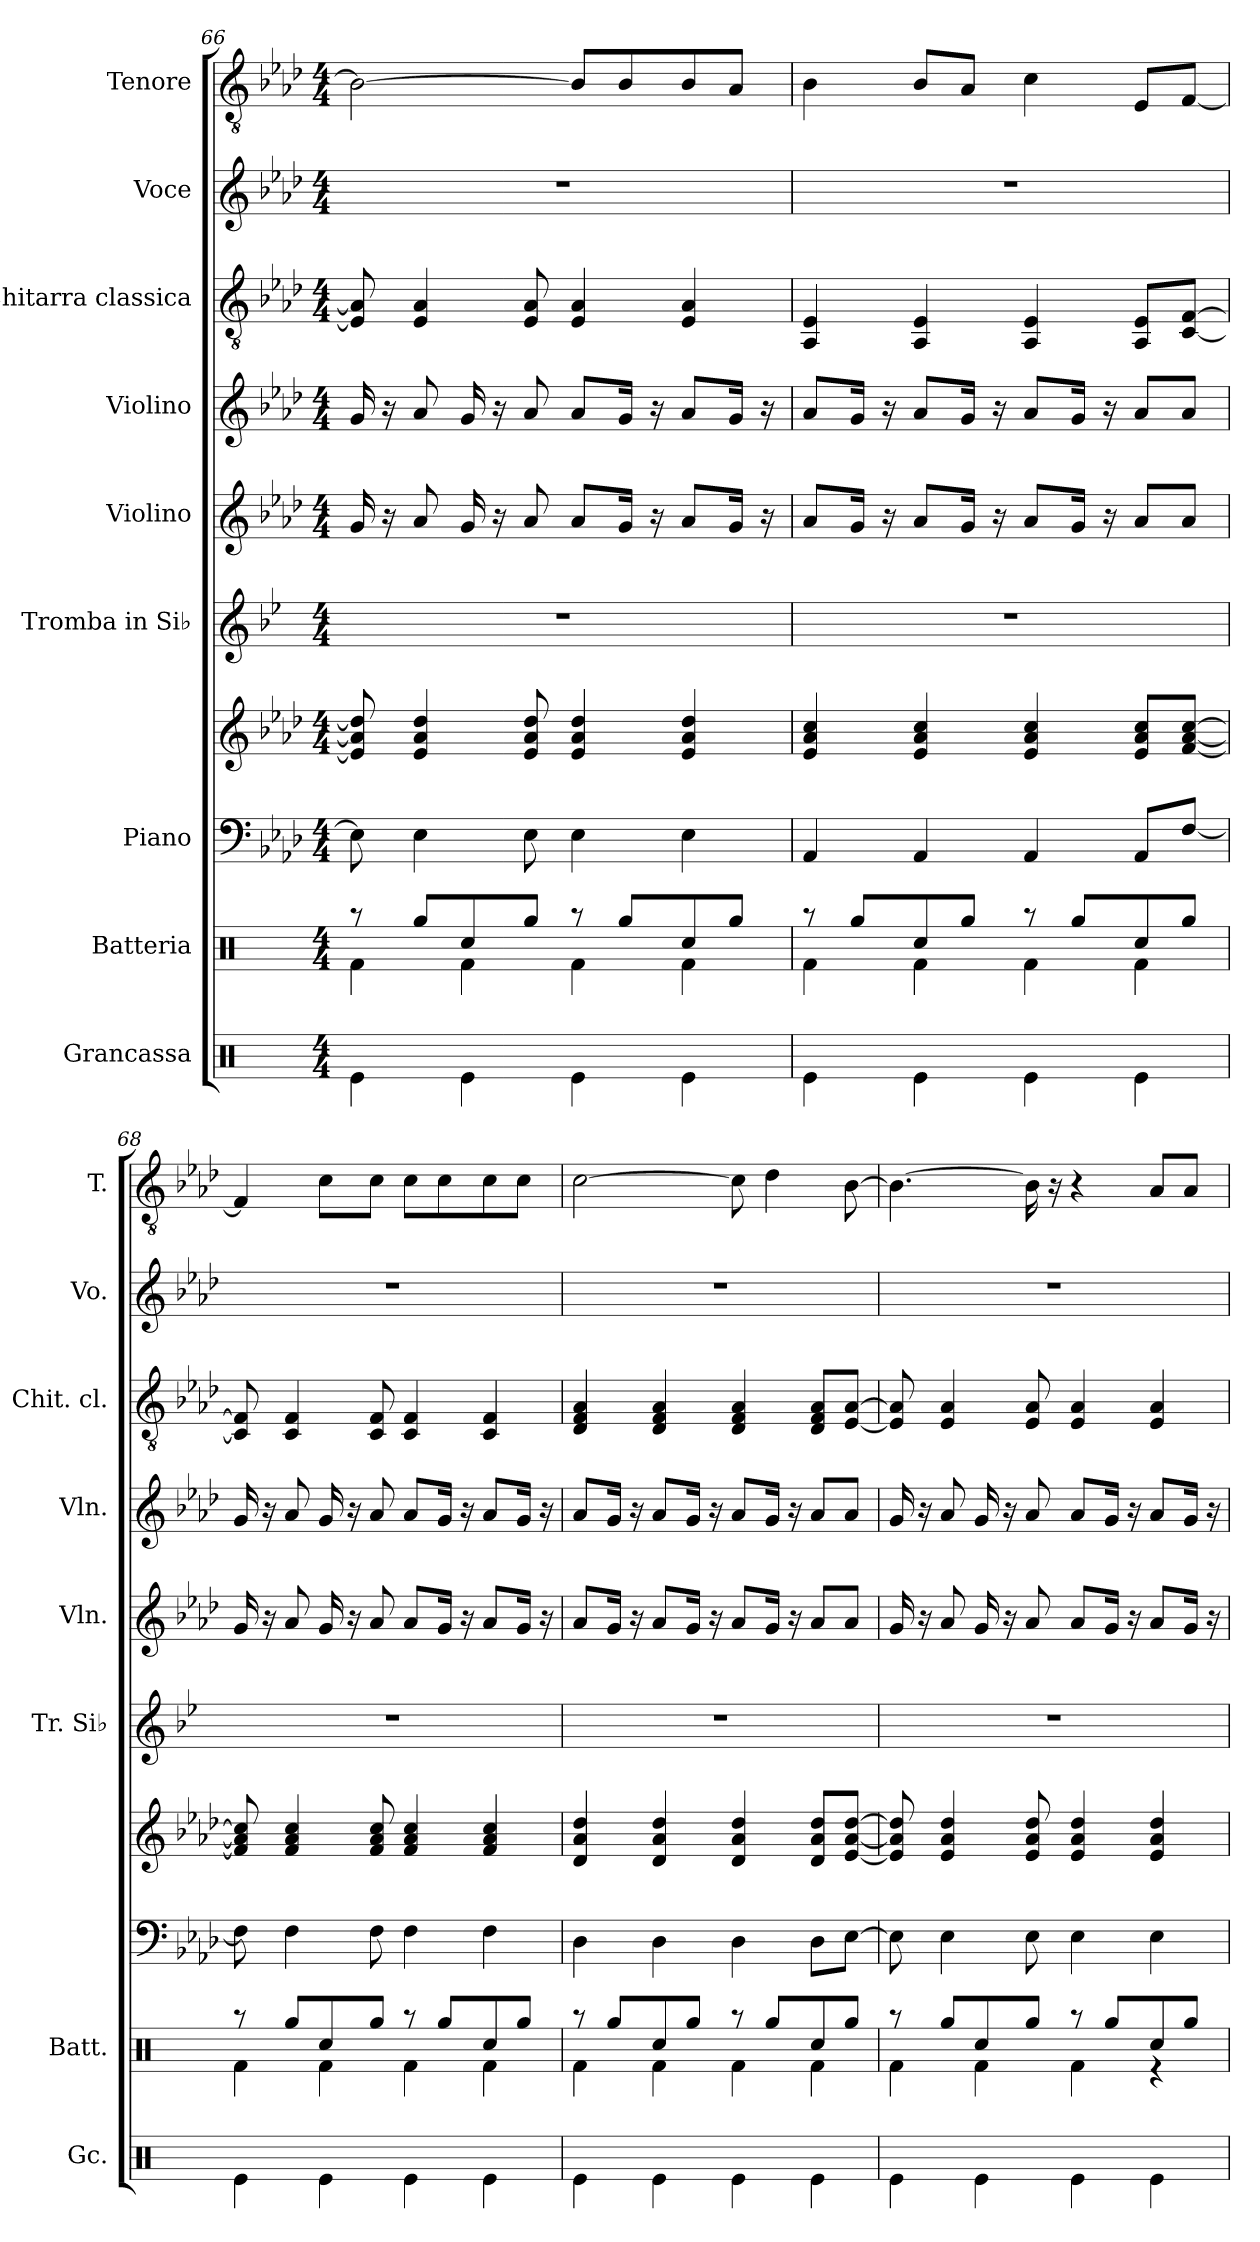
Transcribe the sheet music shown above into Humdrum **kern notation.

**kern	**kern	**kern	**kern	**kern	**kern	**kern	**kern	**kern	**kern
*part9	*part8	*part7	*part7	*part6	*part5	*part4	*part3	*part2	*part1
*staff10	*staff9	*staff8	*staff7	*staff6	*staff5	*staff4	*staff3	*staff2	*staff1
*I"Grancassa	*I"Batteria	*I"Piano	*	*I"Tromba in Si♭	*I"Violino	*I"Violino	*I"Chitarra classica	*I"Voce	*I"Tenore
*I'Gc.	*I'Batt.	*	*	*I'Tr. Si♭	*I'Vln.	*I'Vln.	*I'Chit. cl.	*I'Vo.	*I'T.
!!LO:PB:g=z
*clefX	*clefX	*clefF4	*clefG2	*clefG2	*clefG2	*clefG2	*clefGv2	*clefG2	*clefGv2
*	*	*	*	*ITrd1c2	*	*	*	*	*
*k[]	*k[]	*k[b-e-a-d-]	*k[b-e-a-d-]	*k[b-e-a-d-]	*k[b-e-a-d-]	*k[b-e-a-d-]	*k[b-e-a-d-]	*k[b-e-a-d-]	*k[b-e-a-d-]
*M4/4	*M4/4	*M4/4	*M4/4	*M4/4	*M4/4	*M4/4	*M4/4	*M4/4	*M4/4
=66	=66	=66	=66	=66	=66	=66	=66	=66	=66
*	*^	*	*	*	*	*	*	*	*
4Re\	8r	4Rf\	8E-\]	8e-/] 8a-/] 8dd-/]	1r	16g/	16g/	8E-/] 8A-/]	1r	2B-\_
.	.	.	.	.	.	16r	16r	.	.	.
.	8Rgg/L	.	4E-\	4e-/ 4a-/ 4dd-/	.	8a-/	8a-/	4E-/ 4A-/	.	.
4Re\	8Rcc/	4Rf\	.	.	.	16g/	16g/	.	.	.
.	.	.	.	.	.	16r	16r	.	.	.
.	8Rgg/J	.	8E-\	8e-/ 8a-/ 8dd-/	.	8a-/	8a-/	8E-/ 8A-/	.	.
4Re\	8r	4Rf\	4E-\	4e-/ 4a-/ 4dd-/	.	8a-/L	8a-/L	4E-/ 4A-/	.	8B-/L]
.	8Rgg/L	.	.	.	.	16g/Jk	16g/Jk	.	.	8B-/
.	.	.	.	.	.	16r	16r	.	.	.
4Re\	8Rcc/	4Rf\	4E-\	4e-/ 4a-/ 4dd-/	.	8a-/L	8a-/L	4E-/ 4A-/	.	8B-/
.	8Rgg/J	.	.	.	.	16g/Jk	16g/Jk	.	.	8A-/J
.	.	.	.	.	.	16r	16r	.	.	.
=67	=67	=67	=67	=67	=67	=67	=67	=67	=67	=67
4Re\	8r	4Rf\	4AA-/	4e-/ 4a-/ 4cc/	1r	8a-/L	8a-/L	4AA-/ 4E-/	1r	4B-\
.	8Rgg/L	.	.	.	.	16g/Jk	16g/Jk	.	.	.
.	.	.	.	.	.	16r	16r	.	.	.
4Re\	8Rcc/	4Rf\	4AA-/	4e-/ 4a-/ 4cc/	.	8a-/L	8a-/L	4AA-/ 4E-/	.	8B-/L
.	8Rgg/J	.	.	.	.	16g/Jk	16g/Jk	.	.	8A-/J
.	.	.	.	.	.	16r	16r	.	.	.
4Re\	8r	4Rf\	4AA-/	4e-/ 4a-/ 4cc/	.	8a-/L	8a-/L	4AA-/ 4E-/	.	4c\
.	8Rgg/L	.	.	.	.	16g/Jk	16g/Jk	.	.	.
.	.	.	.	.	.	16r	16r	.	.	.
4Re\	8Rcc/	4Rf\	8AA-/L	8e-/ 8a-/ 8cc/L	.	8a-/L	8a-/L	8AA-/ 8E-/L	.	8E-/L
.	8Rgg/J	.	[8F/J	[8f/ [8a-/ [8cc/J	.	8a-/J	8a-/J	[8C/ [8F/J	.	[8F/J
=68	=68	=68	=68	=68	=68	=68	=68	=68	=68	=68
4Re\	8r	4Rf\	8F\]	8f/] 8a-/] 8cc/]	1r	16g/	16g/	8C/] 8F/]	1r	4F/]
.	.	.	.	.	.	16r	16r	.	.	.
.	8Rgg/L	.	4F\	4f/ 4a-/ 4cc/	.	8a-/	8a-/	4C/ 4F/	.	.
4Re\	8Rcc/	4Rf\	.	.	.	16g/	16g/	.	.	8c\L
.	.	.	.	.	.	16r	16r	.	.	.
.	8Rgg/J	.	8F\	8f/ 8a-/ 8cc/	.	8a-/	8a-/	8C/ 8F/	.	8c\J
4Re\	8r	4Rf\	4F\	4f/ 4a-/ 4cc/	.	8a-/L	8a-/L	4C/ 4F/	.	8c\L
.	8Rgg/L	.	.	.	.	16g/Jk	16g/Jk	.	.	8c\
.	.	.	.	.	.	16r	16r	.	.	.
4Re\	8Rcc/	4Rf\	4F\	4f/ 4a-/ 4cc/	.	8a-/L	8a-/L	4C/ 4F/	.	8c\
.	8Rgg/J	.	.	.	.	16g/Jk	16g/Jk	.	.	8c\J
.	.	.	.	.	.	16r	16r	.	.	.
!!LO:PB:g=z
=69	=69	=69	=69	=69	=69	=69	=69	=69	=69	=69
4Re\	8r	4Rf\	4D-\	4d-/ 4a-/ 4dd-/	1r	8a-/L	8a-/L	4D-/ 4F/ 4A-/	1r	[2c\
.	8Rgg/L	.	.	.	.	16g/Jk	16g/Jk	.	.	.
.	.	.	.	.	.	16r	16r	.	.	.
4Re\	8Rcc/	4Rf\	4D-\	4d-/ 4a-/ 4dd-/	.	8a-/L	8a-/L	4D-/ 4F/ 4A-/	.	.
.	8Rgg/J	.	.	.	.	16g/Jk	16g/Jk	.	.	.
.	.	.	.	.	.	16r	16r	.	.	.
4Re\	8r	4Rf\	4D-\	4d-/ 4a-/ 4dd-/	.	8a-/L	8a-/L	4D-/ 4F/ 4A-/	.	8c\]
.	8Rgg/L	.	.	.	.	16g/Jk	16g/Jk	.	.	4d-\
.	.	.	.	.	.	16r	16r	.	.	.
4Re\	8Rcc/	4Rf\	8D-\L	8d-/ 8a-/ 8dd-/L	.	8a-/L	8a-/L	8D-/ 8F/ 8A-/L	.	.
.	8Rgg/J	.	[8E-\J	[8e-/ [8a-/ [8dd-/J	.	8a-/J	8a-/J	[8E-/ [8A-/J	.	[8B-\
=70	=70	=70	=70	=70	=70	=70	=70	=70	=70	=70
4Re\	8r	4Rf\	8E-\]	8e-/] 8a-/] 8dd-/]	1r	16g/	16g/	8E-/] 8A-/]	1r	4.B-\_
.	.	.	.	.	.	16r	16r	.	.	.
.	8Rgg/L	.	4E-\	4e-/ 4a-/ 4dd-/	.	8a-/	8a-/	4E-/ 4A-/	.	.
4Re\	8Rcc/	4Rf\	.	.	.	16g/	16g/	.	.	.
.	.	.	.	.	.	16r	16r	.	.	.
.	8Rgg/J	.	8E-\	8e-/ 8a-/ 8dd-/	.	8a-/	8a-/	8E-/ 8A-/	.	16B-\]
.	.	.	.	.	.	.	.	.	.	16r
4Re\	8r	4Rf\	4E-\	4e-/ 4a-/ 4dd-/	.	8a-/L	8a-/L	4E-/ 4A-/	.	4r
.	8Rgg/L	.	.	.	.	16g/Jk	16g/Jk	.	.	.
.	.	.	.	.	.	16r	16r	.	.	.
4Re\	8Rcc/	4r	4E-\	4e-/ 4a-/ 4dd-/	.	8a-/L	8a-/L	4E-/ 4A-/	.	8A-/L
.	8Rgg/J	.	.	.	.	16g/Jk	16g/Jk	.	.	8A-/J
.	.	.	.	.	.	16r	16r	.	.	.
*	*v	*v	*	*	*	*	*	*	*	*
=	=	=	=	=	=	=	=	=	=
*-	*-	*-	*-	*-	*-	*-	*-	*-	*-
